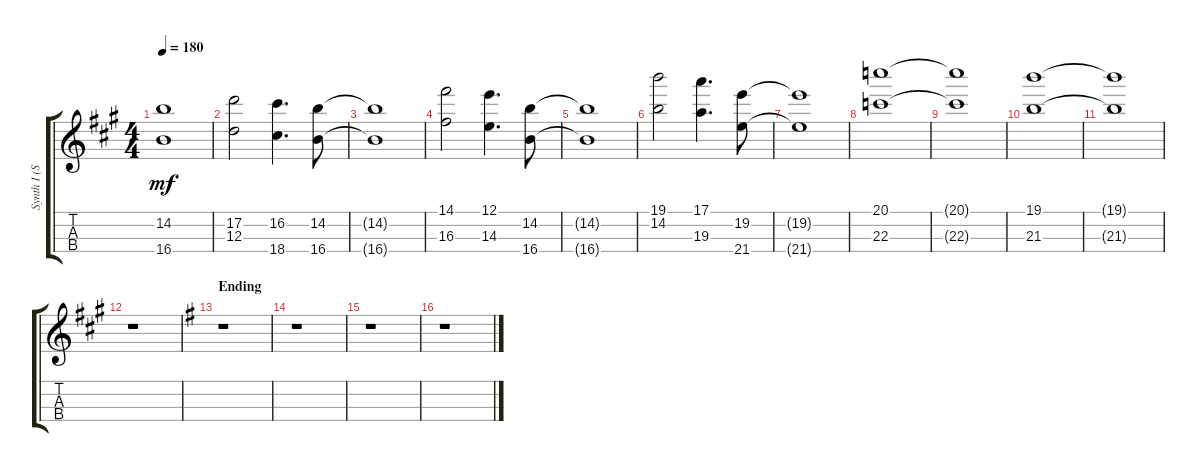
\track ("Synth I (Strings)" "Synth I (S") {instrument violin}
\staff {score tabs}
\tuning (E5 A4 D4 G3) {hide}
\ts (4 4)
\tempo 180
\clef g2
\ks a
(14.2{t} 16.4{t}).1{dy mf} |
(17.2 12.3).2 (16.2 18.4).4{d} (14.2 16.4).8 |
(14.2{t} 16.4{t}).1 |
(14.1 16.3).2 (12.1 14.3).4{d} (14.2 16.4).8 |
(14.2{t} 16.4{t}).1 |
(19.1 14.2).2 (17.1 19.3).4{d} (19.2 21.4).8 |
(19.2{t} 21.4{t}).1 |
(20.1 22.3).1 |
(20.1{t} 22.3{t}).1 |
(19.1 21.3).1 |
(19.1{t} 21.3{t}).1 |
r.1 |
\section ("" "Ending")
\ks g
r.1 |
r.1 |
r.1 |
r.1
